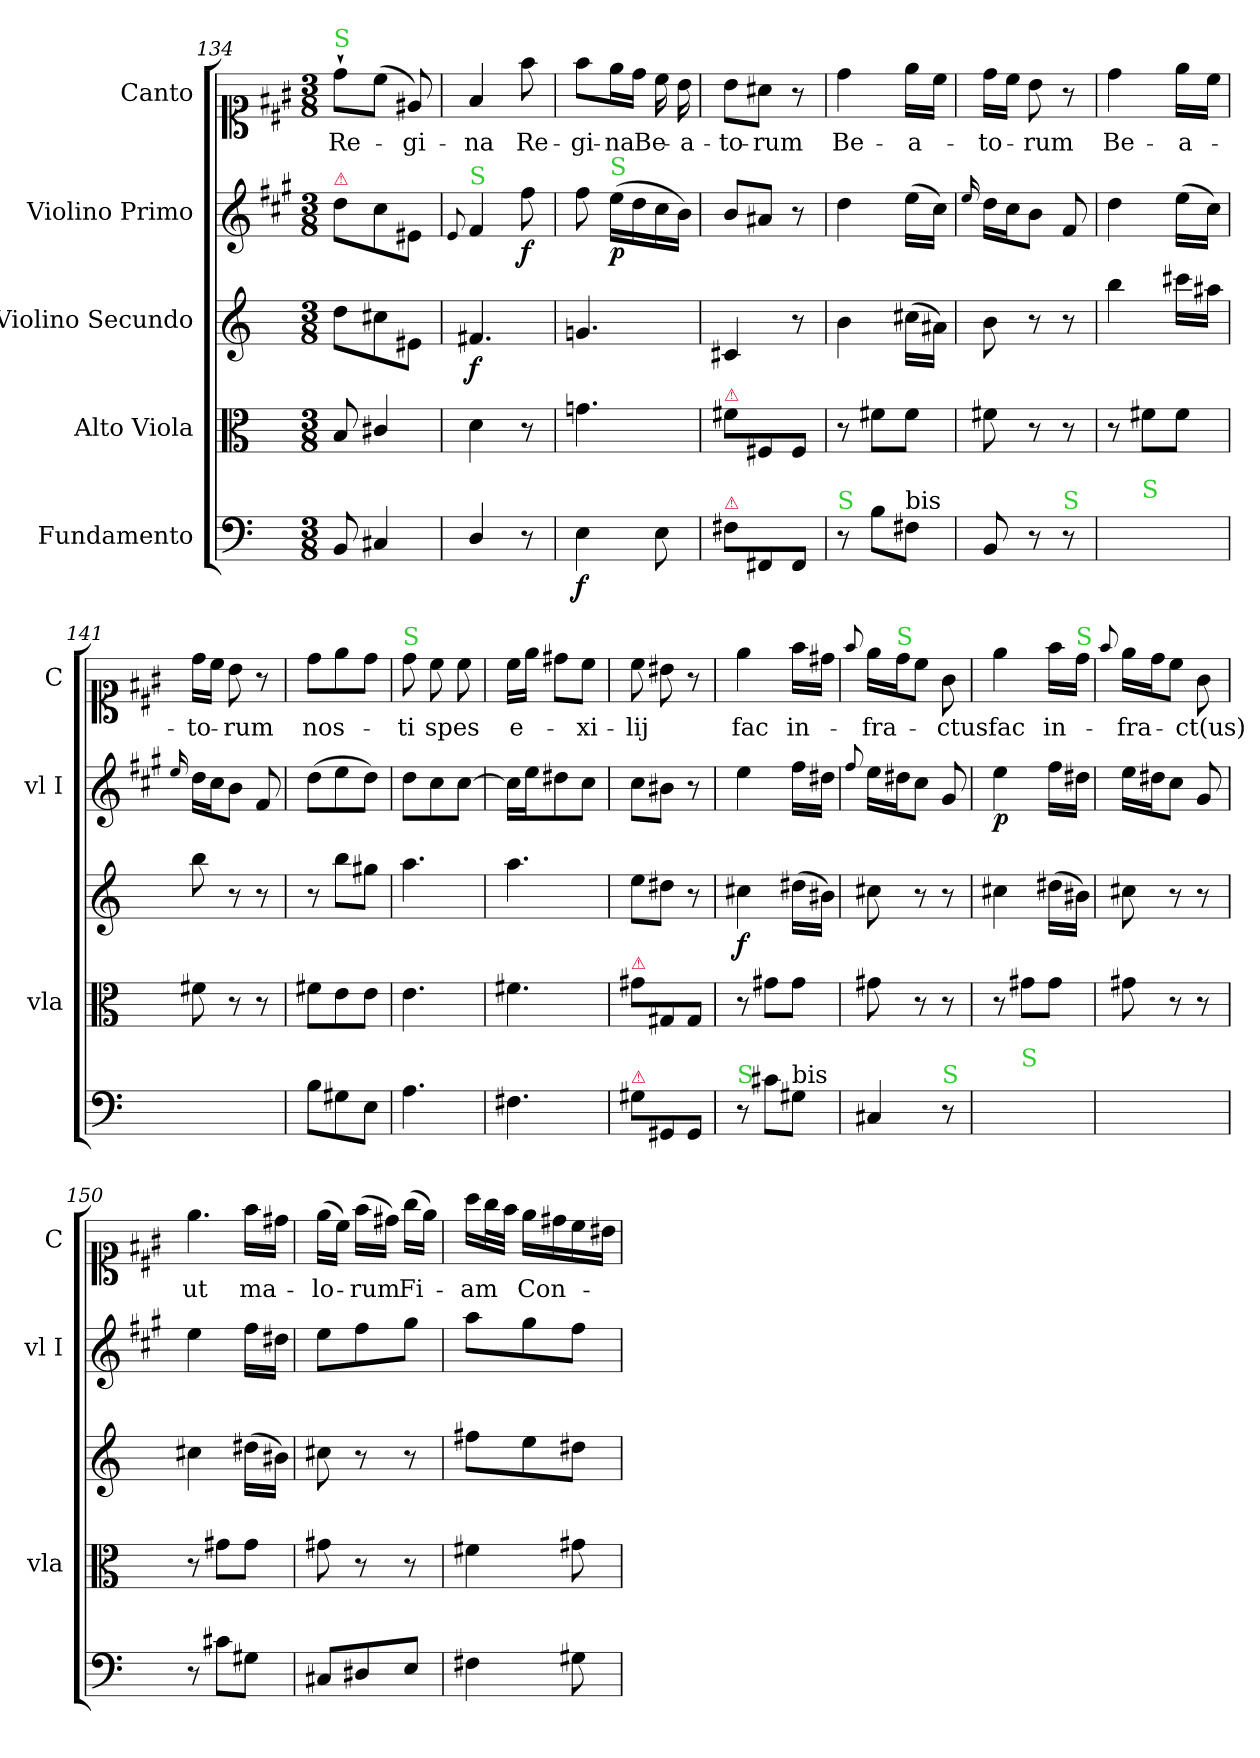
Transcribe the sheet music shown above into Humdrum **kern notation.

**kern	**dynam	**kern	**dynam	**kern	**dynam	**kern	**dynam	**kern	**text
*part5	*part5	*part4	*part4	*part3	*part3	*part2	*part2	*part1	*part1
*staff5	*staff5	*staff4	*staff4	*staff3	*staff3	*staff2	*staff2	*staff1	*staff1
*I"Fundamento	*	*I"Alto Viola	*	*I"Violino Secundo	*	*I"Violino Primo	*	*I"Canto	*
*	*	*I'vla	*	*	*	*I'vl I	*	*I'C	*
*clefF4	*	*clefC3	*	*clefG2	*	*clefG2	*	*clefC1	*
*	*	*	*	*	*	*k[f#c#g#]	*	*k[f#c#g#]	*
*M3/8	*	*M3/8	*	*M3/8	*	*M3/8	*	*M3/8	*
=134	=134	=134	=134	=134	=134	=134	=134	=134	=134
!	!	!	!	!	!	!	!	!LO:TX:a:color=limegreen:t=S	!
!	!	!	!	!	!	!LO:TX:a:color=crimson:t=⚠	!	!	!
8BB/	.	8B/	.	8dd\L	.	8dd\L	.	8dd`\L	Re-
4C#/	.	4c#/	.	8cc#\	.	8cc#\	.	(8cc#\J	.
.	.	.	.	8e#X\J	.	8e#X/J	.	8e#X/)	-gi-
=135	=135	=135	=135	=135	=135	=135	=135	=135	=135
.	.	.	.	.	.	8qqe/	.	.	.
!	!	!	!	!	!	!LO:TX:a:color=limegreen:t=S	!	!	!
4D/	.	4d\	.	4.f#/	f	4f#/	.	4f#/	-na
!	!	!	!	!	!	!	!LO:DY:b	!	!
8r	.	8r	.	.	.	8ff#\	f	8ff#\	Re-
=136	=136	=136	=136	=136	=136	=136	=136	=136	=136
4E\	f	4.gn\	.	4.gn/	p&colon;	8ff#\	.	8ff#\L	-gi-
!	!	!	!	!	!	!LO:TX:a:color=limegreen:t=S	!	!	!
!	!	!	!	!	!	!	!LO:DY:b	!	!
.	.	.	.	.	.	(16ee\LL	p	16ee\L	-na
.	.	.	.	.	.	16dd\	.	16dd\JJ	.
8E\	.	.	.	.	.	16cc#\	.	16cc#\	Be-
.	.	.	.	.	.	16b\JJ)	.	16b\	-a-
=137	=137	=137	=137	=137	=137	=137	=137	=137	=137
!	!	!LO:TX:a:color=crimson:t=⚠	!	!	!	!	!	!	!
!LO:TX:a:color=crimson:t=⚠	!	!	!	!	!	!	!	!	!
8F#\L	p&colon;	8f#\L	p&colon;	4c#/	.	8b/L	.	8b\L	-to-
8FF#/	.	8F#/	.	.	.	8a#X/J	.	8a#X\J	-rum
8FF#/J	.	8F#/J	.	8r	.	8r	.	8r	.
=138	=138	=138	=138	=138	=138	=138	=138	=138	=138
!LO:TX:a:color=limegreen:t=S	!	!	!	!	!	!	!	!	!
8r	.	8r	.	4b\	.	4dd\	.	4dd\	Be-
8B\L	.	8f#\L	.	.	.	.	.	.	.
!LO:TX:a:t=bis	!	!	!	!	!	!	!	!	!
8F#\J	.	8f#\J	.	(16cc#\LL	.	(16ee\LL	.	16ee\LL	-a-
.	.	.	.	16a#X\JJ)	.	16cc#\JJ)	.	16cc#\JJ	.
=139	=139	=139	=139	=139	=139	=139	=139	=139	=139
.	.	.	.	.	.	16qqee/	.	.	.
8BB/	.	8f#\	.	8b\	.	16dd\LL	.	16dd\LL	-to-
.	.	.	.	.	.	16cc#\J	.	16cc#\JJ	.
8r	.	8r	.	8r	.	8b\J	.	8b\	-rum
!LO:TX:a:color=limegreen:t=S	!	!	!	!	!	!	!	!	!
8r	.	8r	.	8r	.	8f#/	.	8r	.
=140	=140	=140	=140	=140	=140	=140	=140	=140	=140
8ryy	.	8r	.	4bb\	.	4dd\	.	4dd\	Be-
!LO:TX:a:color=limegreen:t=S	!	!	!	!	!	!	!	!	!
8B\Lyy	.	8f#\L	.	.	.	.	.	.	.
8F#\Jyy	.	8f#\J	.	16ccc#\LL	.	(16ee\LL	.	16ee\LL	-a-
.	.	.	.	16aa#X\JJ	.	16cc#\JJ)	.	16cc#\JJ	.
=141	=141	=141	=141	=141	=141	=141	=141	=141	=141
.	.	.	.	.	.	16qqee/	.	.	.
8BB/yy	.	8f#\	.	8bb\	.	16dd\LL	.	16dd\LL	-to-
.	.	.	.	.	.	16cc#\J	.	16cc#\JJ	.
8ryy	.	8r	.	8r	.	8b\J	.	8b\	-rum
8ryy	.	8r	.	8r	.	8f#/	.	8r	.
=142	=142	=142	=142	=142	=142	=142	=142	=142	=142
8B\L	.	8f#\L	.	8r	.	(8dd\L	.	8dd\L	nos-
8G#\	.	8e\	.	8bb\L	.	8ee\	.	8ee\	.
8E\J	.	8e\J	.	8gg#\J	.	8dd\J)	.	8dd\J	.
=143	=143	=143	=143	=143	=143	=143	=143	=143	=143
!	!	!	!	!	!	!	!	!LO:TX:a:color=limegreen:t=S	!
4.A\	.	4.e\	.	4.aa\	.	8dd\L	.	8dd\	-ti
.	.	.	.	.	.	8cc#\	.	8cc#\	spes
.	.	.	.	.	.	[8cc#\J	.	8cc#\	.
=144	=144	=144	=144	=144	=144	=144	=144	=144	=144
4.F#\	.	4.f#\	.	4.aa\	.	16cc#\LL]	.	16cc#\LL	e-
.	.	.	.	.	.	16ee\J	.	16ee\JJ	.
.	.	.	.	.	.	8dd#X\	.	8dd#X\L	.
.	.	.	.	.	.	8cc#\J	.	8cc#\J	-xi-
=145	=145	=145	=145	=145	=145	=145	=145	=145	=145
!	!	!LO:TX:a:color=crimson:t=⚠	!	!	!	!	!	!	!
!LO:TX:a:color=crimson:t=⚠	!	!	!	!	!	!	!	!	!
8G#\L	.	8g#\L	.	8ee\L	.	8cc#\L	.	8cc#\	-lij
8GG#/	.	8G#/	.	8dd#X\J	.	8b#X\J	.	8b#X\	.
8GG#/J	.	8G#/J	.	8r	.	8r	.	8r	.
=146	=146	=146	=146	=146	=146	=146	=146	=146	=146
!LO:TX:a:color=limegreen:t=S	!	!	!	!	!	!	!	!	!
!	!	!	!	!	!	!	!LO:DY:b	!	!
8r	.	8r	.	4cc#\	f	4ee\	pocofor.	4ee\	fac
8c#\L	.	8g#\L	.	.	.	.	.	.	.
!LO:TX:a:t=bis	!	!	!	!	!	!	!	!	!
8G#\J	.	8g#\J	.	(16dd#X\LL	.	16ff#\LL	.	16ff#\LL	in-
.	.	.	.	16b#X\JJ)	.	16dd#X\JJ	.	16dd#X\JJ	.
=147	=147	=147	=147	=147	=147	=147	=147	=147	=147
.	.	.	.	.	.	8qqff#/	.	8qqff#/	.
4C#/	.	8g#\	.	8cc#\	.	16ee\LL	.	16ee\LL	-fra-
!	!	!	!	!	!	!	!	!LO:TX:a:color=limegreen:t=S	!
.	.	.	.	.	.	16dd#X\J	.	16dd\J	.
.	.	8r	.	8r	.	8cc#\J	.	8cc#\J	.
!LO:TX:a:color=limegreen:t=S	!	!	!	!	!	!	!	!	!
8r	.	8r	.	8r	.	8g#/	.	8g#\	-ctus
=148	=148	=148	=148	=148	=148	=148	=148	=148	=148
!	!	!	!	!	!	!	!LO:DY:b	!	!
8ryy	.	8r	.	4cc#\	p&colon;	4ee\	p	4ee\	fac
!LO:TX:a:color=limegreen:t=S	!	!	!	!	!	!	!	!	!
8c#\Lyy	.	8g#\L	.	.	.	.	.	.	.
8G#\Jyy	.	8g#\J	.	(16dd#X\LL	.	16ff#\LL	.	16ff#\LL	in-
!	!	!	!	!	!	!	!	!LO:TX:a:color=limegreen:t=S	!
.	.	.	.	16b#X\JJ)	.	16dd#X\JJ	.	16dd\JJ	.
=149	=149	=149	=149	=149	=149	=149	=149	=149	=149
.	.	.	.	.	.	.	.	8qqff#/	.
4C#/yy	.	8g#\	.	8cc#\	.	16ee\LL	.	16ee\LL	-fra-
.	.	.	.	.	.	16dd#X\J	.	16dd\J	.
.	.	8r	.	8r	.	8cc#\J	.	8cc#\J	.
8ryy	.	8r	.	8r	.	8g#/	.	8g#\	-ct(us)
=150	=150	=150	=150	=150	=150	=150	=150	=150	=150
!	!	!	!	!	!	!	!	!LO:N:vis=4.	!
8r	.	8r	.	4cc#\	.	4ee\	.	4ee\	ut
8c#\L	.	8g#\L	.	.	.	.	.	.	.
8G#\J	.	8g#\J	.	(16dd#X\LL	.	16ff#\LL	.	16ff#\LL	ma-
.	.	.	.	16b#X\JJ)	.	16dd#X\JJ	.	16dd#X\JJ	.
=151	=151	=151	=151	=151	=151	=151	=151	=151	=151
8C#/L	.	8g#\	.	8cc#\	.	8ee\L	.	(16ee\LL	-lo-
.	.	.	.	.	.	.	.	16cc#\JJ)	.
8D#X/	.	8r	.	8r	.	8ff#\	.	(16ff#\LL	-rum
.	.	.	.	.	.	.	.	16dd#X\JJ)	.
8E/J	.	8r	.	8r	.	8gg#\J	.	(16gg#\LL	Fi-
.	.	.	.	.	.	.	.	16ee\JJ)	.
=152	=152	=152	=152	=152	=152	=152	=152	=152	=152
4F#\	.	4f#\	.	8ff#\L	.	8aa\L	.	16aa\LL	-am
.	.	.	.	.	.	.	.	32gg#\L	.
.	.	.	.	.	.	.	.	32ff#\JJJ	.
.	.	.	.	8ee\	.	8gg#\	.	16ee\LL	Con-
.	.	.	.	.	.	.	.	16dd#X\	.
8G#\	.	8g#\	.	8dd#X\J	.	8ff#\J	.	16cc#\	.
.	.	.	.	.	.	.	.	16b#X\JJ	.
=	=	=	=	=	=	=	=	=	=
*-	*-	*-	*-	*-	*-	*-	*-	*-	*-
